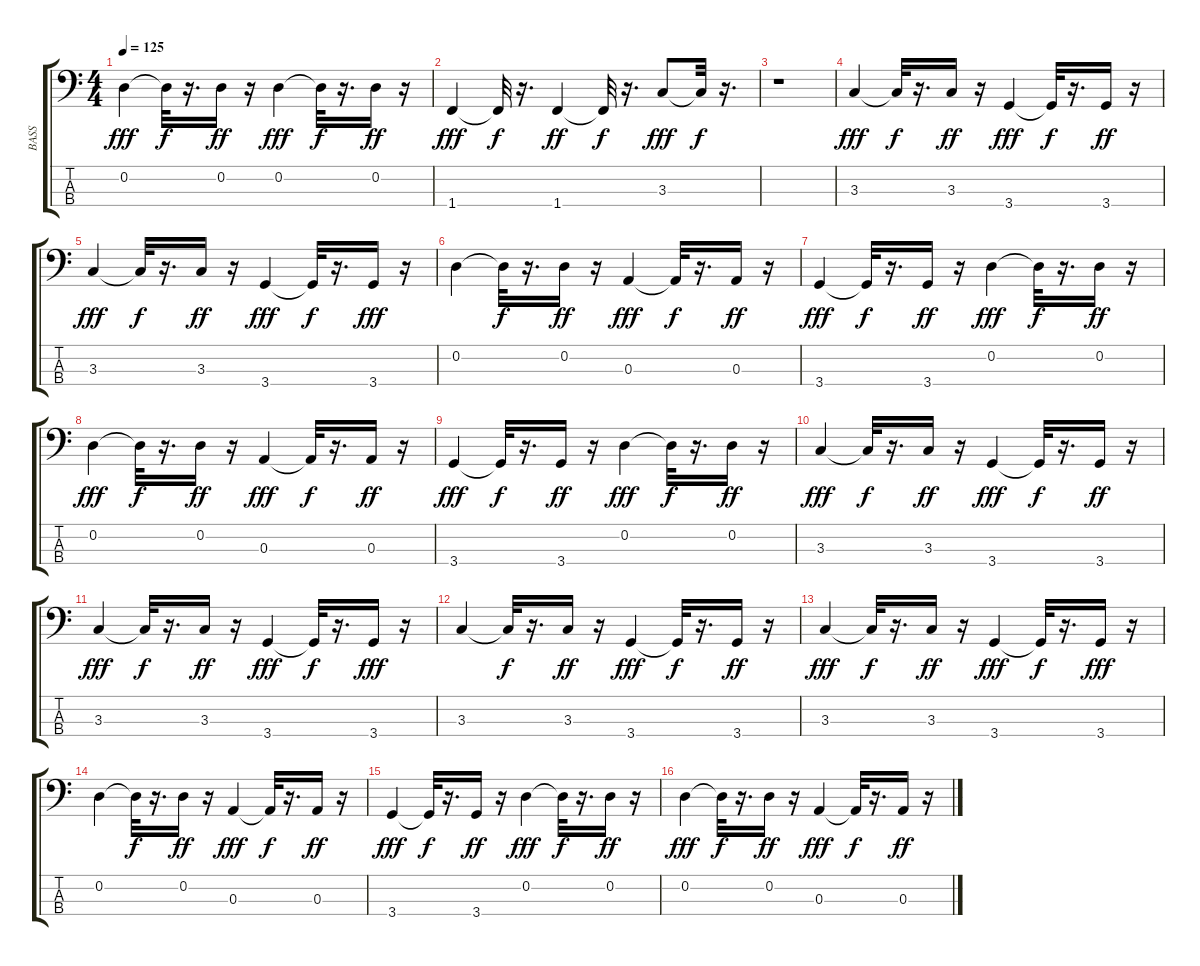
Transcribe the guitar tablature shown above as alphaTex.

\track ("BASS" "BASS") {instrument electricbassfinger}
\staff {score tabs}
\tuning (G2 D2 A1 E1) {hide}
\ts (4 4)
\tempo 125
\clef f4
\ks c
0.2.4{dy fff} 0.2{t}.32{dy f} r.16{d} 0.2.16{dy ff} r.16 0.2.4{dy fff} 0.2{t}.32{dy f} r.16{d} 0.2.16{dy ff} r.16 |
1.4.4{dy fff} 1.4{t}.32{dy f} r.16{d} 1.4.4{dy ff} 1.4{t}.32{dy f} r.16{d} 3.3.8{dy fff} 3.3{t}.32{dy f} r.16{d} |
r.1 |
3.3.4{dy fff} 3.3{t}.32{dy f} r.16{d} 3.3.16{dy ff} r.16 3.4.4{dy fff} 3.4{t}.32{dy f} r.16{d} 3.4.16{dy ff} r.16 |
3.3.4{dy fff} 3.3{t}.32{dy f} r.16{d} 3.3.16{dy ff} r.16 3.4.4{dy fff} 3.4{t}.32{dy f} r.16{d} 3.4.16{dy fff} r.16 |
0.2.4 0.2{t}.32{dy f} r.16{d} 0.2.16{dy ff} r.16 0.3.4{dy fff} 0.3{t}.32{dy f} r.16{d} 0.3.16{dy ff} r.16 |
3.4.4{dy fff} 3.4{t}.32{dy f} r.16{d} 3.4.16{dy ff} r.16 0.2.4{dy fff} 0.2{t}.32{dy f} r.16{d} 0.2.16{dy ff} r.16 |
0.2.4{dy fff} 0.2{t}.32{dy f} r.16{d} 0.2.16{dy ff} r.16 0.3.4{dy fff} 0.3{t}.32{dy f} r.16{d} 0.3.16{dy ff} r.16 |
3.4.4{dy fff} 3.4{t}.32{dy f} r.16{d} 3.4.16{dy ff} r.16 0.2.4{dy fff} 0.2{t}.32{dy f} r.16{d} 0.2.16{dy ff} r.16 |
3.3.4{dy fff} 3.3{t}.32{dy f} r.16{d} 3.3.16{dy ff} r.16 3.4.4{dy fff} 3.4{t}.32{dy f} r.16{d} 3.4.16{dy ff} r.16 |
3.3.4{dy fff} 3.3{t}.32{dy f} r.16{d} 3.3.16{dy ff} r.16 3.4.4{dy fff} 3.4{t}.32{dy f} r.16{d} 3.4.16{dy fff} r.16 |
3.3.4 3.3{t}.32{dy f} r.16{d} 3.3.16{dy ff} r.16 3.4.4{dy fff} 3.4{t}.32{dy f} r.16{d} 3.4.16{dy ff} r.16 |
3.3.4{dy fff} 3.3{t}.32{dy f} r.16{d} 3.3.16{dy ff} r.16 3.4.4{dy fff} 3.4{t}.32{dy f} r.16{d} 3.4.16{dy fff} r.16 |
0.2.4 0.2{t}.32{dy f} r.16{d} 0.2.16{dy ff} r.16 0.3.4{dy fff} 0.3{t}.32{dy f} r.16{d} 0.3.16{dy ff} r.16 |
3.4.4{dy fff} 3.4{t}.32{dy f} r.16{d} 3.4.16{dy ff} r.16 0.2.4{dy fff} 0.2{t}.32{dy f} r.16{d} 0.2.16{dy ff} r.16 |
0.2.4{dy fff} 0.2{t}.32{dy f} r.16{d} 0.2.16{dy ff} r.16 0.3.4{dy fff} 0.3{t}.32{dy f} r.16{d} 0.3.16{dy ff} r.16
